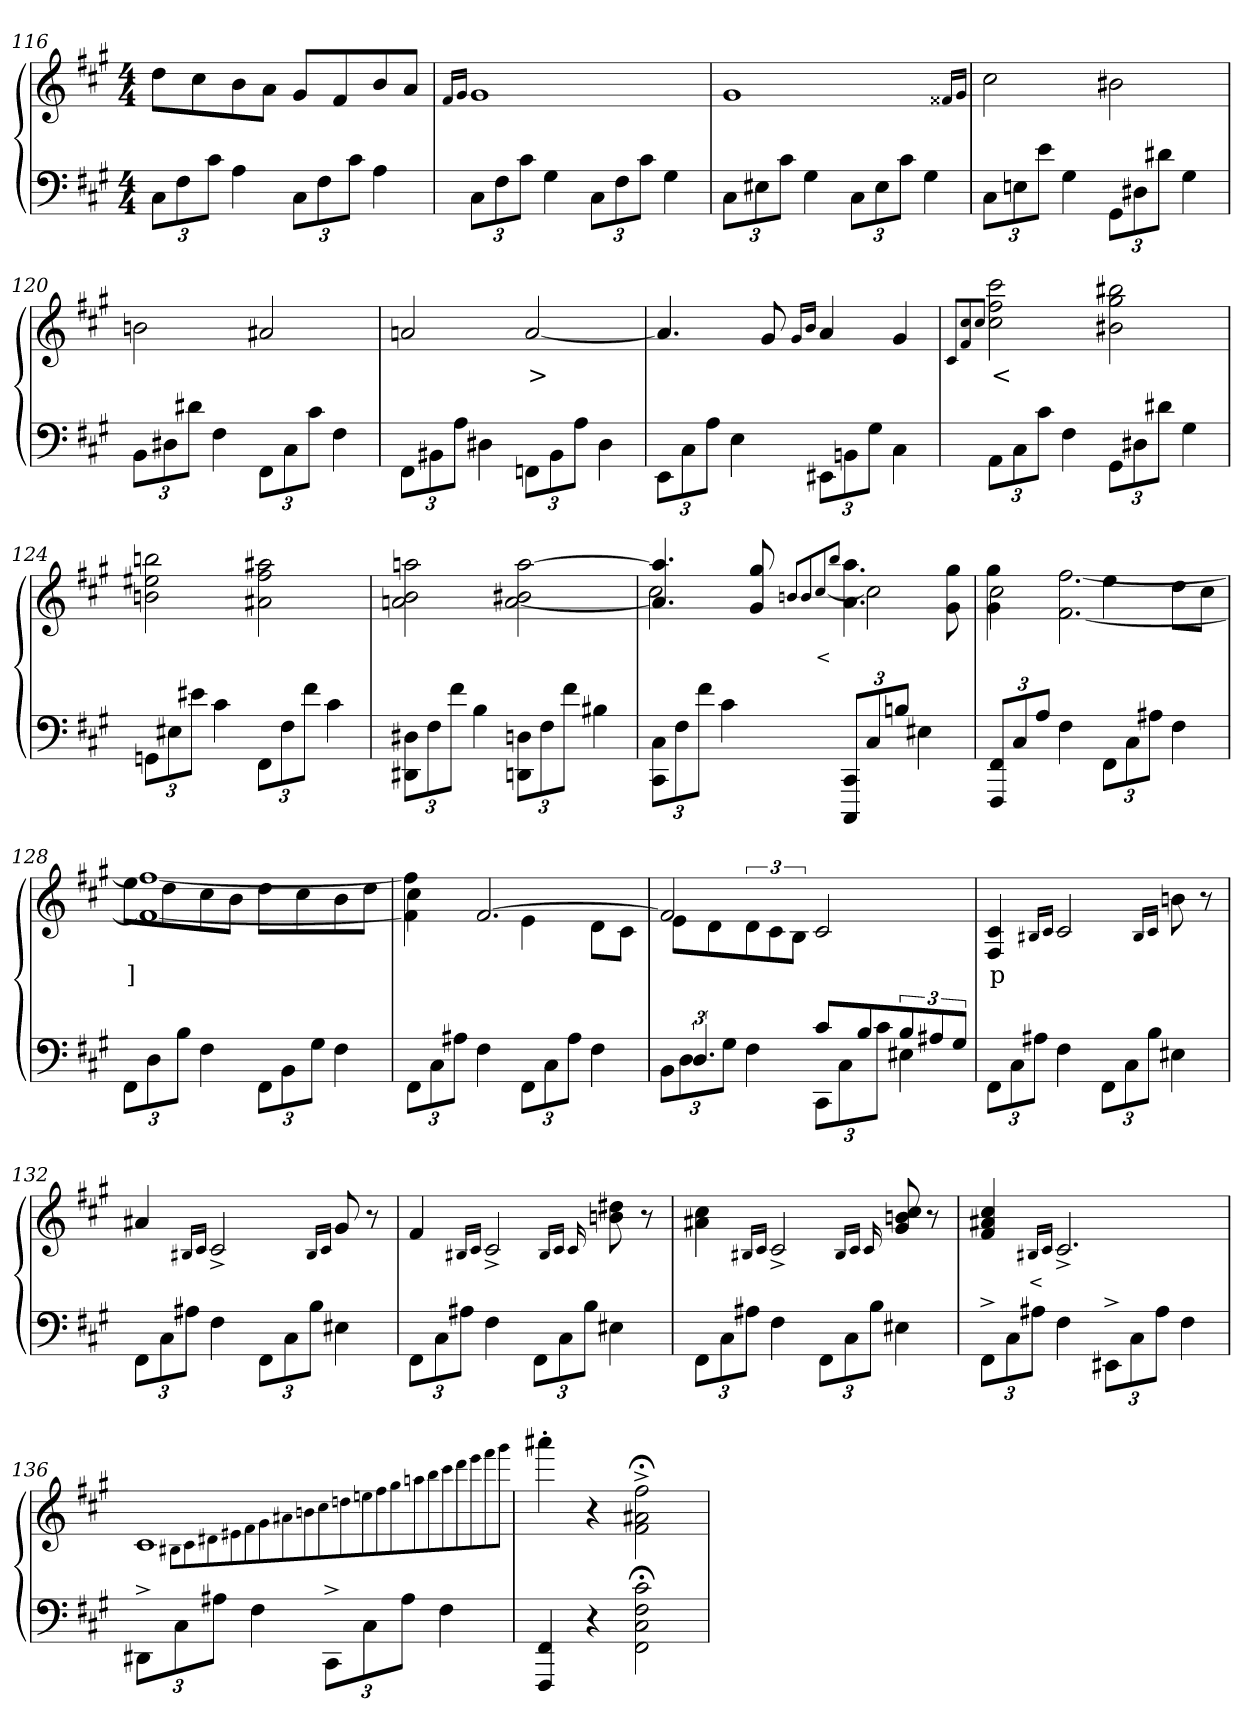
**kern	**kern	**text
*part2	*part1	*part1
*staff2	*staff1	*staff1
*clefF4	*clefG2	*
*k[f#c#g#]	*k[f#c#g#]	*
*M4/4	*M4/4	*
=116	=116	=116
12C#L	8ddL	.
12F#	.	.
.	8cc#	.
12c#J	.	.
4A	8b	.
.	8aJ	.
12C#L	8g#L	.
12F#	.	.
.	8f#	.
12c#J	.	.
4A	8b	.
.	8aJ	.
=117	=117	=117
.	16qf#/LL	.
.	16qg#/JJ	.
12C#L	1g#	.
12F#	.	.
12c#J	.	.
4G#	.	.
12C#L	.	.
12F#	.	.
12c#J	.	.
4G#	.	.
=118	=118	=118
12C#L	1g#	.
12E#X	.	.
12c#J	.	.
4G#	.	.
12C#L	.	.
12E#	.	.
12c#J	.	.
4G#	.	.
.	16qf##X/LL	.
.	16qg#/JJ	.
=119	=119	=119
12C#L	2cc#	.
12En	.	.
12eJ	.	.
4G#	.	.
12GG#L	2b#X	.
12D#X	.	.
12d#J	.	.
4G#	.	.
=120	=120	=120
12BBL	2bn	.
12D#X	.	.
12d#J	.	.
4F#	.	.
12FF#L	2a#X	.
12C#	.	.
12c#J	.	.
4F#	.	.
=121	=121	=121
12FF#\L	2an	.
12BB#X	.	.
12AJ	.	.
4D#X	.	.
12FFn\L	[2a	>
12BB#	.	.
12AJ	.	.
4D#	.	.
=122	=122	=122
12EE\L	4.a]	.
12C#	.	.
12AJ	.	.
4E	.	.
.	8g#	.
.	16qg#/L	.
.	16qb/J	.
12EE#X\L	4a	.
12BBn	.	.
12G#J	.	.
4C#\	4g#	.
=123	=123	=123
.	8qc#/L	.
.	8qqcc# 8qqf#	.
.	8qcc#J	.
12AAL	2ccc# 2ff# 2cc#	<
12C#	.	.
12c#J	.	.
4F#	.	.
12GG#L	2bb#X 2gg# 2b#X	.
12D#X	.	.
12d#J	.	.
4G#	.	.
=124	=124	=124
12GGnL	2bbn 2ee#X 2bn	.
12E#X	.	.
12e#J	.	.
4c#	.	.
12FF#L	2aa#X 2ff# 2a#X	.
12F#	.	.
12f#J	.	.
4c#	.	.
=125	=125	=125
12D#X 12DD#XL	2aan 2b 2an	.
12F#	.	.
12f#J	.	.
4B	.	.
12Dn 12DDnL	[2aa 2b#X [2a	.
12F#	.	.
12f#J	.	.
4B#X	.	.
=126	=126	=126
*	*^	*
12C# 12CC#L	4.aa] 4.a]	2cc#	.
12F#	.	.	.
12f#J	.	.	.
4c#	.	.	.
.	8gg# 8g#	.	.
.	.	8qbn/L	.
.	.	8qb/	.
.	.	[8qcc#/	<
.	.	8qbb/J	.
12CC# 12CCC#L	4.aa\ 4.a	2cc#]	.
12C#	.	.	.
12BnJ	.	.	.
4E#X	.	.	.
.	8gg#\ 8g#	.	.
=127	=127	=127	=127
12FF# 12FFF#L	2cc#\	4gg# 4g#	.
12C#	.	.	.
12AJ	.	.	.
4F#	.	[2.ff# [2.f#	.
12FF#\L	4ee\	.	.
12C#	.	.	.
12A#XJ	.	.	.
4F#	8dd\L	.	.
.	8cc#J	.	.
=128	=128	=128	=128
12FF#L	8ee\L	1ff#_ 1f#_	]
12D	.	.	.
.	8dd	.	.
12BJ	.	.	.
4F#	8cc#	.	.
.	8bJ	.	.
12FF#\L	8dd\L	.	.
12BB	.	.	.
.	8cc#	.	.
12G#J	.	.	.
4F#	8b	.	.
.	8ddJ	.	.
=129	=129	=129	=129
12FF#\L	4cc#\	4ff#] 4f#]	.
12C#	.	.	.
12A#XJ	.	.	.
4F#	[2.f#	4ryy	.
12FF#\L	.	4e	.
12C#	.	.	.
12A#J	.	.	.
4F#	.	8dL	.
.	.	8c#J	.
=130	=130	=130	=130
*^	*	*	*
*	*^	*	*	*
12ryy	12BBL	2ryy	2f#]	8eL	.
6.D	12D	.	.	.	.
.	.	.	.	8d	.
.	12G#J	.	.	.	.
.	4F#	.	.	12d	.
3%2ryy	.	.	.	12c#	.
.	.	.	.	12BJ	.
.	12CC#\L	8c#/L	2c#	2ryy	.
.	12C#	.	.	.	.
.	.	8B	.	.	.
.	12c#J	.	.	.	.
.	4E#X	12B	.	.	.
.	.	12A#X	.	.	.
.	.	12G#J	.	.	.
*v	*v	*v	*	*	*
*	*v	*v	*
=131	=131	=131
12FF#\L	4c# 4F#	p
12C#	.	.
12A#XJ	.	.
.	16qB#X/LL	.
.	16qc#/JJ	.
4F#	2c#	.
12FF#\L	.	.
12C#	.	.
12BJ	.	.
.	16qB#/LL	.
.	16qc#/JJ	.
4E#X	8bn	.
.	8r	.
=132	=132	=132
12FF#\L	4a#X	.
12C#	.	.
12A#XJ	.	.
.	16qB#X/LL	.
.	16qc#/JJ	.
4F#	2c#^>	.
12FF#\L	.	.
12C#	.	.
12BJ	.	.
.	16qB#/LL	.
.	16qc#/JJ	.
4E#X	8g#	.
.	8r	.
=133	=133	=133
12FF#\L	4f#	.
12C#	.	.
12A#XJ	.	.
.	16qB#X/LL	.
.	16qc#/JJ	.
4F#	2c#^>	.
12FF#\L	.	.
12C#	.	.
12BJ	.	.
.	16qB#/LL	.
.	16qc#/JJ	.
.	16qqc#/	.
4E#X	8dd#X 8bn	.
.	8r	.
=134	=134	=134
12FF#\L	4cc# 4a#X	.
12C#	.	.
12A#XJ	.	.
.	16qB#X/LL	.
.	16qc#/JJ	.
4F#	2c#^>	.
12FF#\L	.	.
12C#	.	.
12BJ	.	.
.	16qB#/LL	.
.	16qc#/JJ	.
.	16qqc#/	.
4E#X	8cc# 8bn 8g#	.
.	8r	.
=135	=135	=135
12FF#^>\L	4cc# 4a#X 4f#	.
12C#	.	.
12A#XJ	.	.
.	16qB#X/LL	<
.	16qc#/JJ	.
4F#	2.c#^>	.
12EE#X^>\L	.	.
12C#	.	.
12A#J	.	.
4F#	.	.
=136	=136	=136
12DD#X^>\L	1c#	.
12C#	.	.
12A#XJ	.	.
4F#	.	.
12CC#^>\L	.	.
12C#	.	.
12A#J	.	.
4F#	.	.
.	8qB#X\L	.
.	8qc#\	.
.	8qd#X\	.
.	8qe#X\	.
.	8qf#\	.
.	8qg#\	.
.	8qa#X\	.
.	8qbn\	.
.	8qcc#\	.
.	8qddn\	.
.	8qeen\	.
.	8qff#\	.
.	8qgg#\	.
.	8qaan\	.
.	8qbb\	.
.	8qccc#\	.
.	8qddd\	.
.	8qeee\	.
.	8qfff#\	.
.	8qggg#\J	.
=137	=137	=137
4FF# 4FFF#	4aaa#X'>	.
4r	4r	]
2c#;< 2F#;< 2C#;< 2FF#;<	2ff#;<^> 2a#;<^> 2f#;<^>	.
=	=	=
*-	*-	*-
